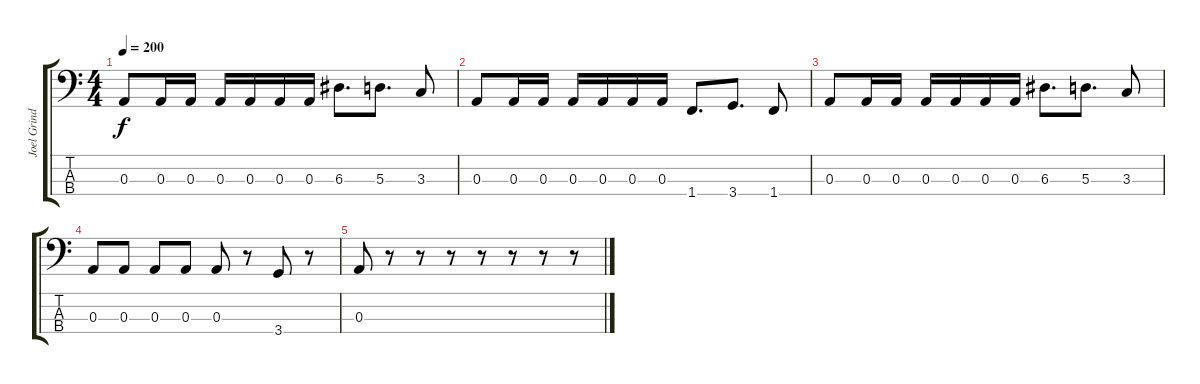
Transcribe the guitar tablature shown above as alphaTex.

\track ("Joel Grind (bass)" "Joel Grind") {instrument electricbasspick}
\staff {score tabs}
\tuning (G2 D2 A1 E1) {hide}
\ts (4 4)
\tempo 200
\clef f4
\ks c
0.3.8{dy f} 0.3.16 0.3.16 0.3.16 0.3.16 0.3.16 0.3.16 6.3.8{d} 5.3.8{d} 3.3.8 |
0.3.8 0.3.16 0.3.16 0.3.16 0.3.16 0.3.16 0.3.16 1.4.8{d} 3.4.8{d} 1.4.8 |
0.3.8 0.3.16 0.3.16 0.3.16 0.3.16 0.3.16 0.3.16 6.3.8{d} 5.3.8{d} 3.3.8 |
0.3.8 0.3.8 0.3.8 0.3.8 0.3.8 r.8 3.4.8 r.8 |
0.3.8 r.8 r.8 r.8 r.8 r.8 r.8 r.8
